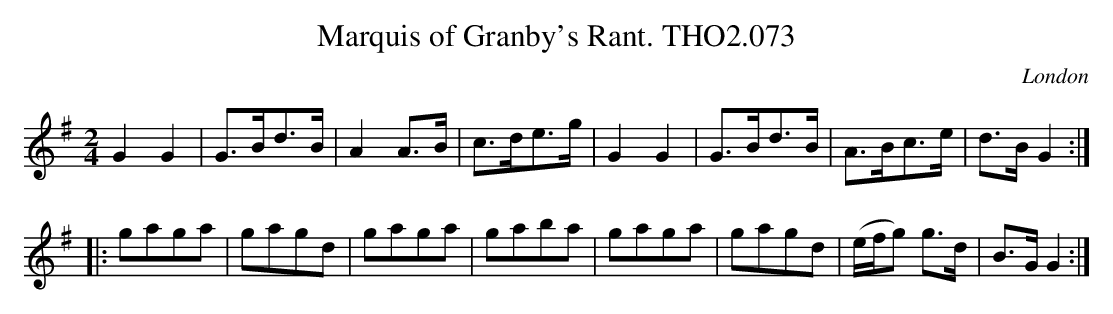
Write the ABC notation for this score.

X:1
T:Marquis of Granby's Rant. THO2.073
O:London
M:2/4
L:1/8
K:G
G2G2|G>Bd>B|A2 A>B|c>de>g|G2G2|G>Bd>B|A>Bc>e|d>B G2:|
|:gaga|gagd|gaga|gaba|gaga|gagd|(e/f/g) g>d|B>G G2:|
